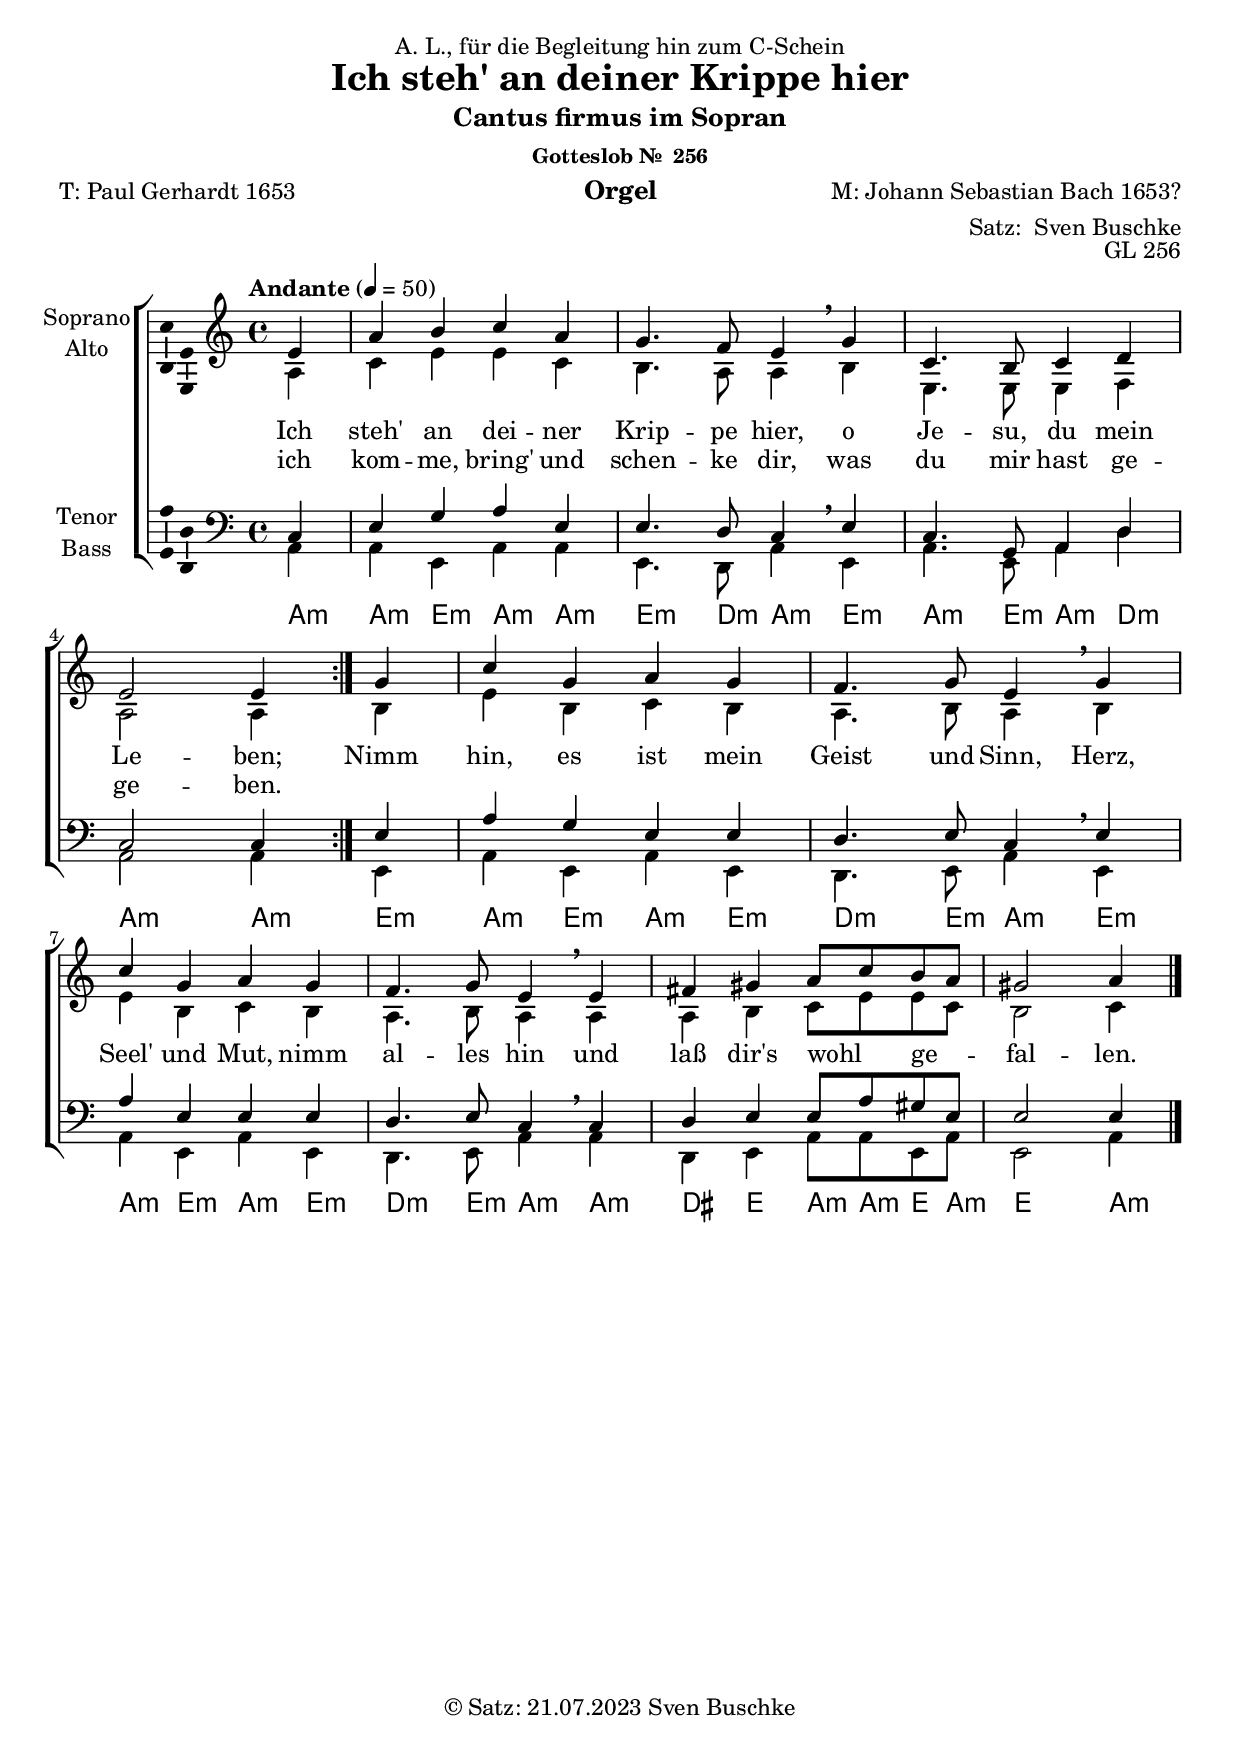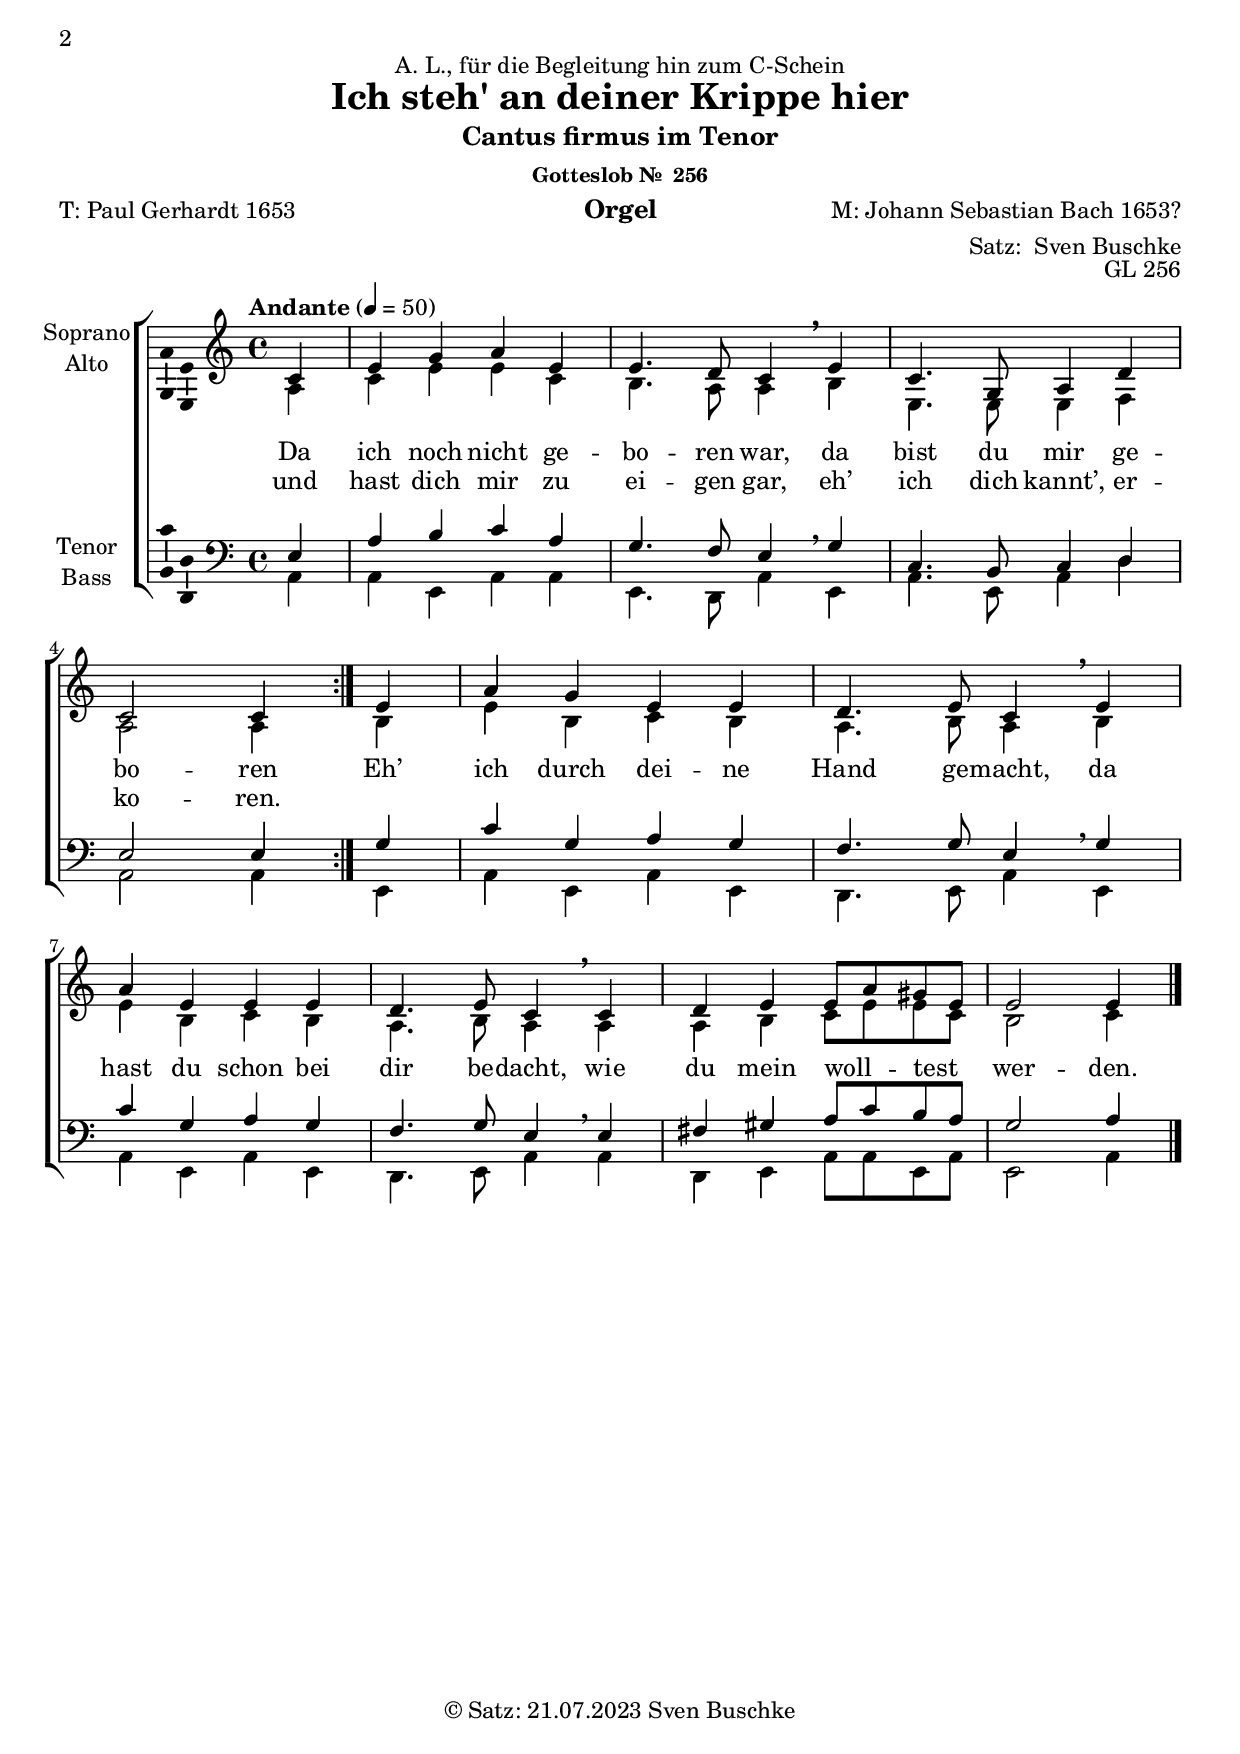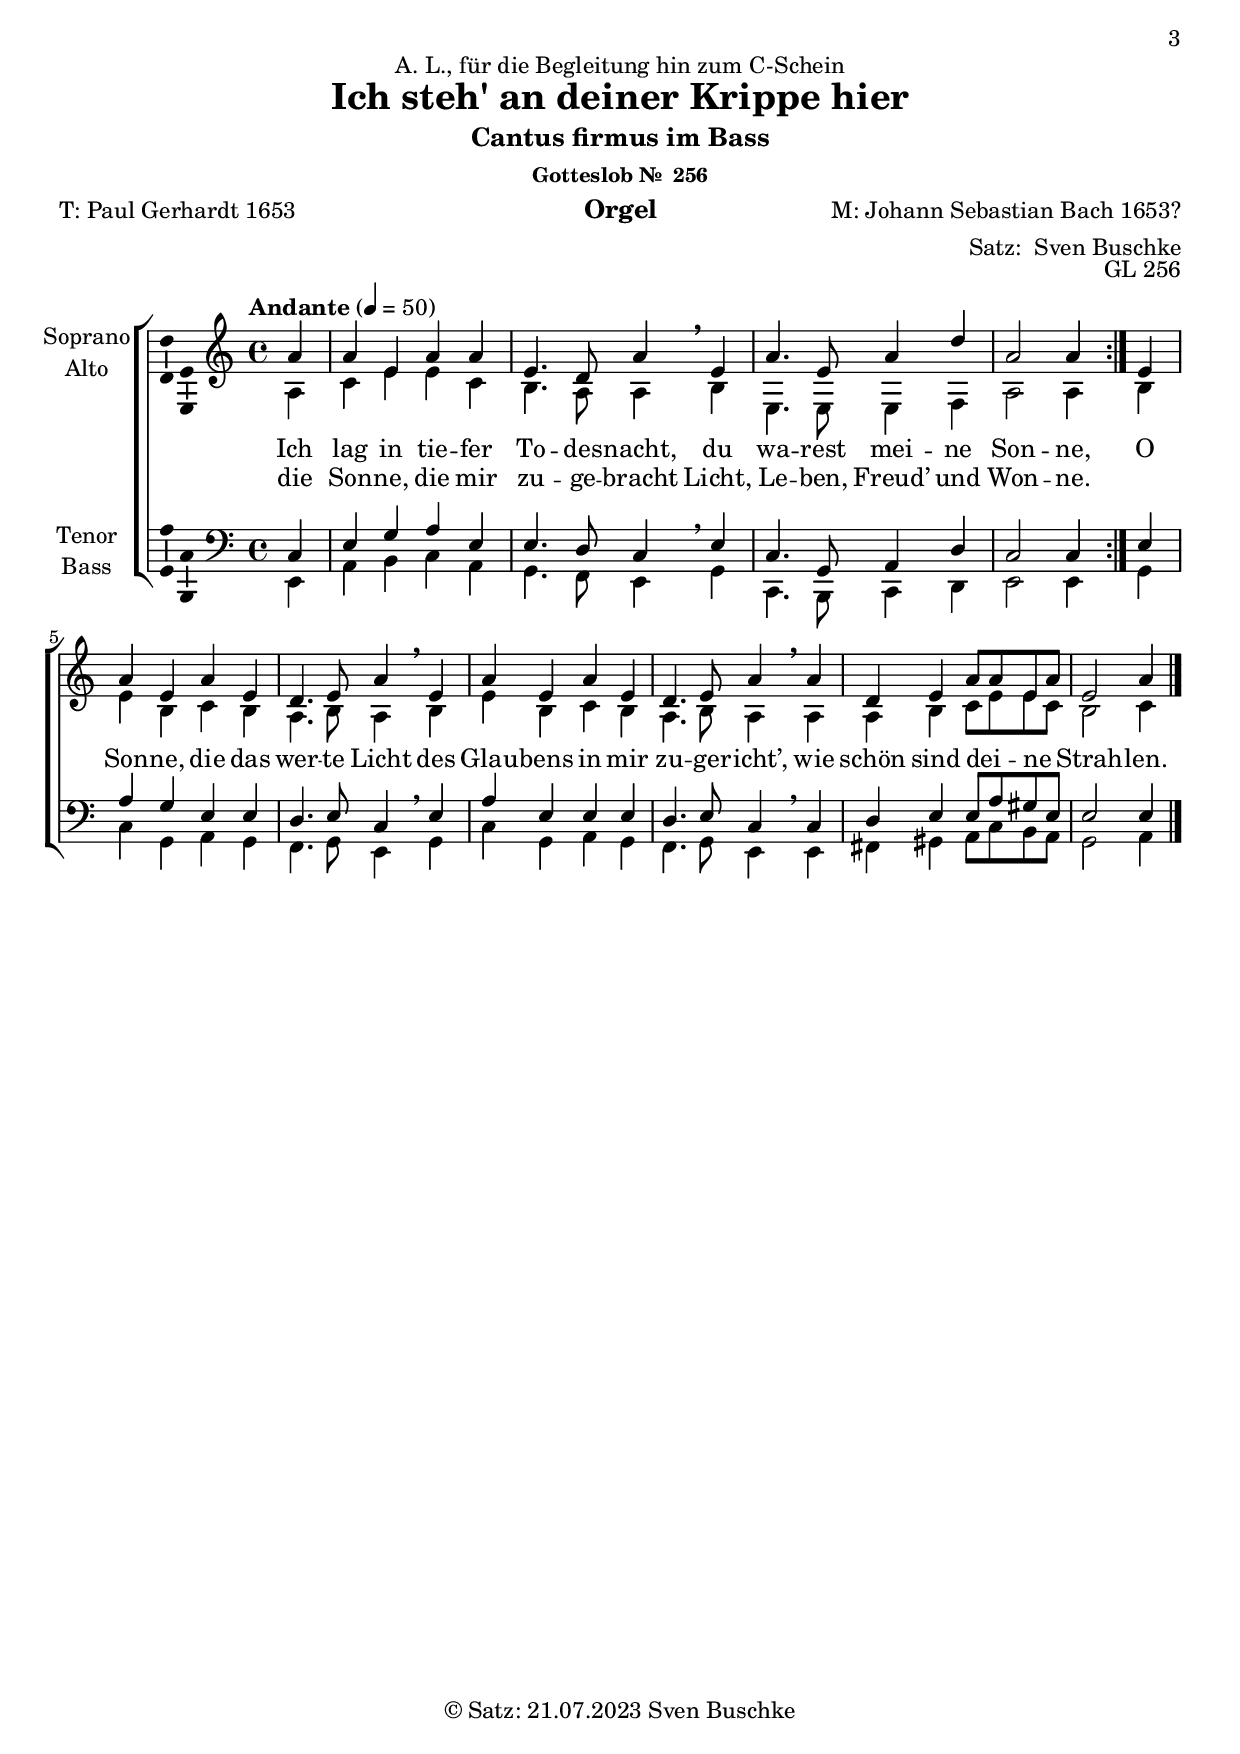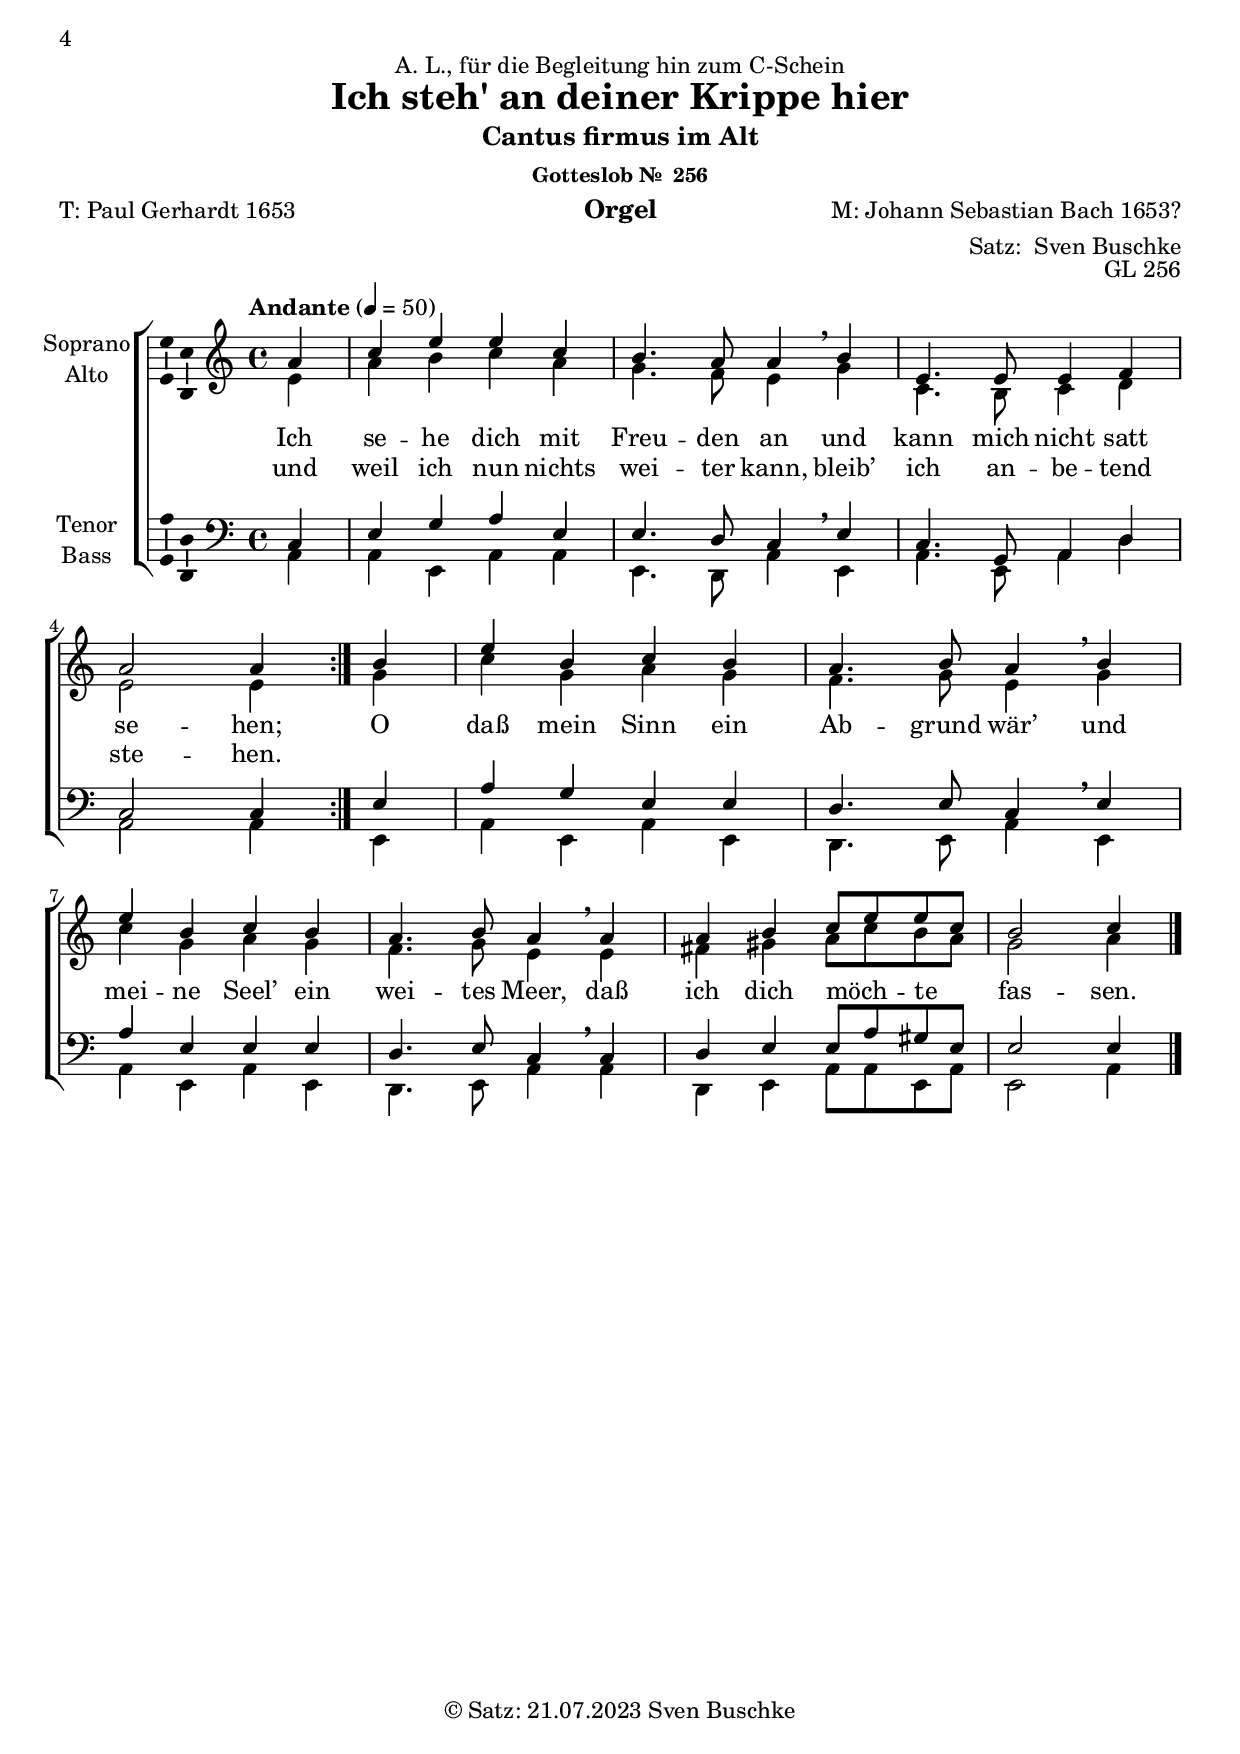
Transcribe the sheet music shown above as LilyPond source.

\version "2.24.1"
\language "english"

\include "predefined-guitar-fretboards.ly"
\header {
  dedication = "A. L., für die Begleitung hin zum C-Schein"
  title = "Ich steh' an deiner Krippe hier"
  subsubtitle = "Gotteslob Nr.  256"
  instrument = "Orgel"
  composer = "M: Johann Sebastian Bach 1653?"
  arranger = \markup { "Satz: " \with-url #"https://buschke.com" "Sven Buschke" }
  poet = "T: Paul Gerhardt 1653"
  meter = ""
  piece = ""
  opus = "GL 256"
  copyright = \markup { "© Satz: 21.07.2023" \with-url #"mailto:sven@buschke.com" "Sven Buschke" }
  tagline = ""
}

global = {
  \key a \minor
  \time 4/4
  \tempo "Andante" 4=50
}

scoreASoprano = \relative c'' {
  \global
  % Music follows here.
  \repeat volta 2 {
    \partial 4
    e, 4 a b c a g4. f8 e4\breathe
    g c,4. b8 c4 d e2 4
  }
  g c g a g f4. g8 e4\breathe
  g c g a g f4. g8 e4\breathe
  e fs gs a8 c b a gs2 a4
  \bar "|."
}

scoreAAlto = \relative c' {
  \global
  % Music follows here.
  \repeat volta 2 { 
  \partial 4
  a
  c e e c b4. a8 a4\breathe
  b e,4.e8 e4 f a2 a4 
  }
  b
  e b c b a4. b8 a4\breathe
  b e b c b a4. b8 a4\breathe
  a a b c8 e e c b2 c4
}

scoreATenor = \relative c' {
  \global
  % Music follows here.
  \repeat volta 2 { 
  \partial 4
  c,4
  e g a e e4. d8 c4\breathe
  e c4. g8 a4 d c2 c4
  }
  e
  a g e e d4. e8 c4\breathe
  e a e e e d4. e8 c4\breathe
  c d e e8 a gs e e2 e4
}

scoreABass = \relative c {
  \global
  % Music follows here.
  \repeat volta 2 { 
  \partial 4
  a4 a e a a e4. d8 a'4\breathe
  e a4. e8 a4 d a2 a4
  }
  e a e a e d4. e8 a4\breathe
  e a e a e d4. e8 a4\breathe
  a d, e a8 a e a e2 a4
}

scoreAVerseA = \lyricmode {
  % Lyrics follow here.
Ich steh' an dei -- ner Krip -- pe hier,
o Je -- su, du mein Le -- ben;
}

scoreAVerseB = \lyricmode {
  % Lyrics follow here.
ich kom -- me, bring' und schen -- ke dir,
was du mir hast ge -- ge -- ben.
}

scoreAVerseC = \lyricmode {
  % Lyrics follow here.
Nimm hin, es ist mein Geist und Sinn,
Herz, Seel' und Mut, nimm al -- les hin
und laß dir's wohl _ ge -- _ fal -- len.
}

scoreAChordNames = \chordmode {
  \global
  \germanChords
  % Chords follow here.
  \repeat volta 2 {
    \partial 4
    a4:min
    a:min e:min a:min a:min e4.:min d8:min a4:min\breathe
    e:min a4.:min e8:min a4:min d:min a2:min a4:min
  }
  e:min a:min e:min a:min e:min d4.:min e8:min a4:min\breathe
  e:min a:min e:min a:min e:min d4.:min e8:min a4:min\breathe
  a:min ds e a8:min a:min e a:min e2 a4:min
}

scoreAFigBass = \figuremode {
  \global
  % Figures follow here.
}

scoreAChoirPart = \new ChoirStaff <<
  \new Staff \with {
    midiInstrument = "choir aahs"
    instrumentName = \markup \center-column { "Soprano" "Alto" }
  } <<
    \new Voice = "soprano" \with {
      \consists "Ambitus_engraver"
    } { \voiceOne \scoreASoprano }
    \new Voice = "alto" \with {
      \consists "Ambitus_engraver"
      \override Ambitus #'X-offset = #2.0
    } { \voiceTwo \scoreAAlto }
  >>
  \new Lyrics \with {
    \override VerticalAxisGroup #'staff-affinity = #CENTER
  } \lyricsto "soprano" {<<\scoreAVerseA \new Lyrics {\set associatedVoice = "soprano" \scoreAVerseB}>> \scoreAVerseC}
  \new Staff \with {
    midiInstrument = "choir aahs"
    instrumentName = \markup \center-column { "Tenor" "Bass" }
  } <<
    \clef bass
    \new Voice = "tenor" \with {
      \consists "Ambitus_engraver"
    } { \voiceOne \scoreATenor }
    \new Voice = "bass" \with {
      \consists "Ambitus_engraver"
      \override Ambitus #'X-offset = #2.0
    } { \voiceTwo \scoreABass }
  >>
>>

scoreAChordsPart = <<
  \new ChordNames \scoreAChordNames
%   \scoreAChordNames
%   \new FretBoards \scoreAChordNames
>>

scoreABassFiguresPart = \new FiguredBass \with {
  useBassFigureExtenders = ##t
} \scoreAFigBass

\bookpart {
  \header {
      subtitle = "Cantus firmus im Sopran"
  }
  \score {
    <<
      \scoreAChoirPart
      \scoreAChordsPart
      \scoreABassFiguresPart
    >>
    \layout { }
    \midi {
      \tempo 4=100
    }
  }
}

scoreBSoprano = \relative c'' {
  \global
  % Music follows here.
  \repeat volta 2 { 
  \partial 4
  c,4
  e g a e e4. d8 c4\breathe
  e c4. g8 a4 d c2 c4
  }
  e
  a g e e d4. e8 c4\breathe
  e a e e e d4. e8 c4\breathe
  c d e e8 a gs e e2 e4
}

scoreBAlto = \relative c' {
  \global
  % Music follows here.
  \repeat volta 2 { 
  \partial 4
  a
  c e e c b4. a8 a4\breathe
  b e,4.e8 e4 f a2 a4 
  }
  b
  e b c b a4. b8 a4\breathe
  b e b c b a4. b8 a4\breathe
  a a b c8 e e c b2 c4

}

scoreBTenor = \relative c' {
  \global
  % Music follows here.
  \repeat volta 2 {
    \partial 4
    e, 4 a b c a g4. f8 e4 g c,4. b8 c4 d e2 4
  }
  g c g a g f4. g8 e4 g c g a g f4. g8 e4 e fs gs a8 c b a g2 a4
  \bar "|."
}

scoreBBass = \relative c {
  \global
  % Music follows here.
  \repeat volta 2 { 
  \partial 4
  a4 a e a a e4. d8 a'4\breathe
  e a4. e8 a4 d a2 a4
  }
  e a e a e d4. e8 a4\breathe
  e a e a e d4. e8 a4\breathe
  a d, e a8 a e a e2 a4
}

scoreBVerseA = \lyricmode {
  % Lyrics follow here.
Da ich noch nicht ge -- bo -- ren war,
da bist du mir ge -- bo -- ren
}

scoreBVerseB = \lyricmode {
  % Lyrics follow here.
und hast dich mir zu ei -- gen gar,
eh’ ich dich kannt’, er -- ko -- ren.
}

scoreBVerseC = \lyricmode {
  % Lyrics follow here.
Eh’ ich durch dei -- ne Hand ge -- macht,
da hast du schon bei dir be -- dacht,
wie du mein woll -- _ test _ wer -- den.
}

scoreBChordNames = \chordmode {
  \global
  \germanChords
  % Chords follow here.

}

scoreBFigBass = \figuremode {
  \global
  % Figures follow here.

}

scoreBChoirPart = \new ChoirStaff <<
  \new Staff \with {
    midiInstrument = "choir aahs"
    instrumentName = \markup \center-column { "Soprano" "Alto" }
  } <<
    \new Voice = "soprano" \with {
      \consists "Ambitus_engraver"
    } { \voiceOne \scoreBSoprano }
    \new Voice = "alto" \with {
      \consists "Ambitus_engraver"
      \override Ambitus #'X-offset = #2.0
    } { \voiceTwo \scoreBAlto }
  >>
  \new Lyrics \with {
    \override VerticalAxisGroup #'staff-affinity = #CENTER
  } \lyricsto "soprano" {<<\scoreBVerseA \new Lyrics {\set associatedVoice = "soprano" \scoreBVerseB}>> \scoreBVerseC}
  \new Staff \with {
    midiInstrument = "choir aahs"
    instrumentName = \markup \center-column { "Tenor" "Bass" }
  } <<
    \clef bass
    \new Voice = "tenor" \with {
      \consists "Ambitus_engraver"
    } { \voiceOne \scoreBTenor }
    \new Voice = "bass" \with {
      \consists "Ambitus_engraver"
      \override Ambitus #'X-offset = #2.0
    } { \voiceTwo \scoreBBass }
  >>
>>

scoreBChordsPart = <<
  \new ChordNames \scoreBChordNames
%   \scoreBChordNames
%   \new FretBoards \scoreBChordNames
>>

scoreBBassFiguresPart = \new FiguredBass \with {
  useBassFigureExtenders = ##t
} \scoreBFigBass

\bookpart {
  \header {
      subtitle = "Cantus firmus im Tenor"
  }
  \score {
    <<
      \scoreBChoirPart
      \scoreBChordsPart
      \scoreBBassFiguresPart
    >>
    \layout { }
    \midi {
      \tempo 4=100
    }
  }
}

scoreCSoprano = \relative c'' {
  \global
  % Music follows here.
  \repeat volta 2 { 
  \partial 4
  a4 a e a a e4. d8 a'4\breathe
  e a4. e8 a4 d a2 a4
  }
  e a e a e d4. e8 a4\breathe
  e a e a e d4. e8 a4\breathe
  a d, e a8 a e a e2 a4
}

scoreCAlto = \relative c' {
  \global
  % Music follows here.
  \repeat volta 2 { 
  \partial 4
  a
  c e e c b4. a8 a4\breathe
  b e,4.e8 e4 f a2 a4 
  }
  b
  e b c b a4. b8 a4\breathe
  b e b c b a4. b8 a4\breathe
  a a b c8 e e c b2 c4
}

scoreCTenor = \relative c' {
  \global
  % Music follows here.
  \repeat volta 2 { 
  \partial 4
  c,4
  e g a e e4. d8 c4\breathe
  e c4. g8 a4 d c2 c4
  }
  e
  a g e e d4. e8 c4\breathe
  e a e e e d4. e8 c4\breathe
  c d e e8 a gs e e2 e4
}

scoreCBass = \relative c {
  \global
  % Music follows here.
  \repeat volta 2 {
    \partial 4
    e, 4 a b c a g4. f8 e4 g c,4. b8 c4 d e2 4
  }
  g c g a g f4. g8 e4 g c g a g f4. g8 e4 e fs gs a8 c b a g2 a4
  \bar "|."
}

scoreCVerseA = \lyricmode {
  % Lyrics follow here.
Ich lag in tie -- fer To -- des -- nacht,
du wa -- rest mei -- ne Son -- ne,
}

scoreCVerseB = \lyricmode {
  % Lyrics follow here.
die Son -- ne, die mir zu -- ge -- bracht
Licht, Le -- ben, Freud’ und Won -- ne.
}

scoreCVerseC = \lyricmode {
  % Lyrics follow here.
O Son -- ne, die das wer -- te Licht
des Glau -- bens in mir zu -- ge -- richt’,
wie schön sind dei -- _ ne _ Strah -- len.
}

scoreCChordNames = \chordmode {
  \global
  \germanChords
  % Chords follow here.

}

scoreCFigBass = \figuremode {
  \global
  % Figures follow here.

}

scoreCChoirPart = \new ChoirStaff <<
  \new Staff \with {
    midiInstrument = "choir aahs"
    instrumentName = \markup \center-column { "Soprano" "Alto" }
  } <<
    \new Voice = "soprano" \with {
      \consists "Ambitus_engraver"
    } { \voiceOne \scoreCSoprano }
    \new Voice = "alto" \with {
      \consists "Ambitus_engraver"
      \override Ambitus #'X-offset = #2.0
    } { \voiceTwo \scoreCAlto }
  >>
  \new Lyrics \with {
    \override VerticalAxisGroup #'staff-affinity = #CENTER
  } \lyricsto "soprano" {<<\scoreCVerseA \new Lyrics {\set associatedVoice = "soprano" \scoreCVerseB}>> \scoreCVerseC}
  \new Staff \with {
    midiInstrument = "choir aahs"
    instrumentName = \markup \center-column { "Tenor" "Bass" }
  } <<
    \clef bass
    \new Voice = "tenor" \with {
      \consists "Ambitus_engraver"
    } { \voiceOne \scoreCTenor }
    \new Voice = "bass" \with {
      \consists "Ambitus_engraver"
      \override Ambitus #'X-offset = #2.0
    } { \voiceTwo \scoreCBass }
  >>
>>

scoreCChordsPart = <<
  \new ChordNames \scoreCChordNames
%   \scoreCChordNames
%   \new FretBoards \scoreCChordNames
>>

scoreCBassFiguresPart = \new FiguredBass \with {
  useBassFigureExtenders = ##t
} \scoreCFigBass

\bookpart {
  \header {
      subtitle = "Cantus firmus im Bass"
  }
  \score {
    <<
      \scoreCChoirPart
      \scoreCChordsPart
      \scoreCBassFiguresPart
    >>
    \layout { }
    \midi {
      \tempo 4=100
    }
  }
}

scoreDSoprano = \relative c'' {
  \global
  % Music follows here.
  \repeat volta 2 { 
  \partial 4
  a
  c e e c b4. a8 a4\breathe
  b e,4.e8 e4 f a2 a4 
  }
  b
  e b c b a4. b8 a4\breathe
  b e b c b a4. b8 a4\breathe
  a a b c8 e e c b2 c4
}

scoreDAlto = \relative c' {
  \global
  % Music follows here.
  \repeat volta 2 {
    \partial 4
    e 4 a b c a g4. f8 e4 g c,4. b8 c4 d e2 4
  }
  g c g a g f4. g8 e4 g c g a g f4. g8 e4 e fs gs a8 c b a g2 a4
  \bar "|."
}

scoreDTenor = \relative c' {
  \global
  % Music follows here.
  \repeat volta 2 { 
  \partial 4
  c,4
  e g a e e4. d8 c4\breathe
  e c4. g8 a4 d c2 c4
  }
  e
  a g e e d4. e8 c4\breathe
  e a e e e d4. e8 c4\breathe
  c d e e8 a gs e e2 e4
}

scoreDBass = \relative c {
  \global
  % Music follows here.
  \repeat volta 2 { 
  \partial 4
  a4 a e a a e4. d8 a'4\breathe
  e a4. e8 a4 d a2 a4
  }
  e a e a e d4. e8 a4\breathe
  e a e a e d4. e8 a4\breathe
  a d, e a8 a e a e2 a4
}

scoreDVerseA = \lyricmode {
  % Lyrics follow here.
Ich se -- he dich mit Freu -- den an
und kann mich nicht satt se -- hen;
}

scoreDVerseB = \lyricmode {
  % Lyrics follow here.
und weil ich nun nichts wei -- ter kann,
bleib’ ich an -- be -- tend ste -- hen.
}

scoreDVerseC = \lyricmode {
  % Lyrics follow here.
O daß mein Sinn ein Ab -- grund wär’
und mei -- ne Seel’ ein wei -- tes Meer,
daß ich dich möch -- _ te _ fas -- sen.
}

scoreDChordNames = \chordmode {
  \global
  \germanChords
  % Chords follow here.

}

scoreDFigBass = \figuremode {
  \global
  % Figures follow here.

}

scoreDChoirPart = \new ChoirStaff <<
  \new Staff \with {
    midiInstrument = "choir aahs"
    instrumentName = \markup \center-column { "Soprano" "Alto" }
  } <<
    \new Voice = "soprano" \with {
      \consists "Ambitus_engraver"
    } { \voiceOne \scoreDSoprano }
    \new Voice = "alto" \with {
      \consists "Ambitus_engraver"
      \override Ambitus #'X-offset = #2.0
    } { \voiceTwo \scoreDAlto }
  >>
  \new Lyrics \with {
    \override VerticalAxisGroup #'staff-affinity = #CENTER
  } \lyricsto "soprano" {<<\scoreDVerseA \new Lyrics {\set associatedVoice = "soprano" \scoreDVerseB}>> \scoreDVerseC}
  \new Staff \with {
    midiInstrument = "choir aahs"
    instrumentName = \markup \center-column { "Tenor" "Bass" }
  } <<
    \clef bass
    \new Voice = "tenor" \with {
      \consists "Ambitus_engraver"
    } { \voiceOne \scoreDTenor }
    \new Voice = "bass" \with {
      \consists "Ambitus_engraver"
      \override Ambitus #'X-offset = #2.0
    } { \voiceTwo \scoreDBass }
  >>
>>

scoreDChordsPart = <<
  \new ChordNames \scoreDChordNames
%   \scoreDChordNames
%   \new FretBoards \scoreDChordNames
>>

scoreDBassFiguresPart = \new FiguredBass \with {
  useBassFigureExtenders = ##t
} \scoreDFigBass

\bookpart {
  \header {
      subtitle = "Cantus firmus im Alt"
  }
  \score {
    <<
      \scoreDChoirPart
      \scoreDChordsPart
      \scoreDBassFiguresPart
    >>
    \layout { }
    \midi {
      \tempo 4=100
    }
  }
}